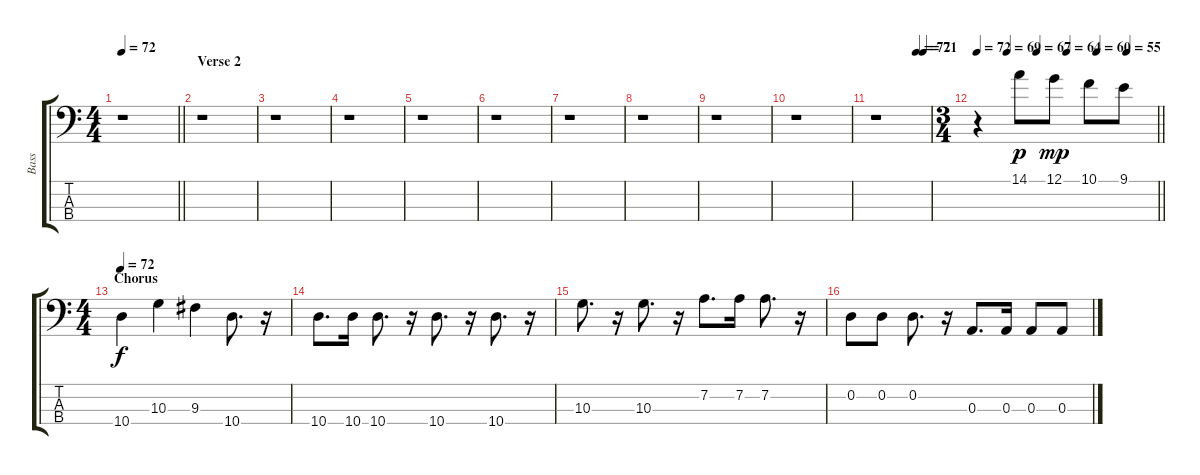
\track ("Bass" "Bass") {instrument electricbassfinger}
\staff {score tabs}
\tuning (G2 D2 A1 E1) {hide}
\ts (4 4)
\tempo 72
\clef f4
\barLineRight lightlight
\ks c
r.1{dy p} |
\section ("" "Verse 2")
r.1 |
r.1 |
r.1 |
r.1 |
r.1 |
r.1 |
r.1 |
r.1 |
r.1 |
\tempo (72 0.75)
\tempo (71 0.875)
r.1 |
\ts (3 4)
\tempo 72
\tempo (69 0.16666666666666666)
\tempo (67 0.3333333333333333)
\tempo (64 0.5)
\tempo (60 0.6666666666666666)
\tempo (55 0.8333333333333334)
\barLineRight lightlight
r.4 14.1.8 12.1.8{dy mp} 10.1.8 9.1.8 |
\ts (4 4)
\section ("" "Chorus")
\tempo 72
10.4.4{dy f} 10.3.4 9.3.4 10.4.8{d} r.16 |
10.4.8{d} 10.4.16 10.4.8{d} r.16 10.4.8{d} r.16 10.4.8{d} r.16 |
10.3.8{d} r.16 10.3.8{d} r.16 7.2.8{d} 7.2.16 7.2.8{d} r.16 |
0.2.8 0.2.8 0.2.8{d} r.16 0.3.8{d} 0.3.16 0.3.8 0.3.8
